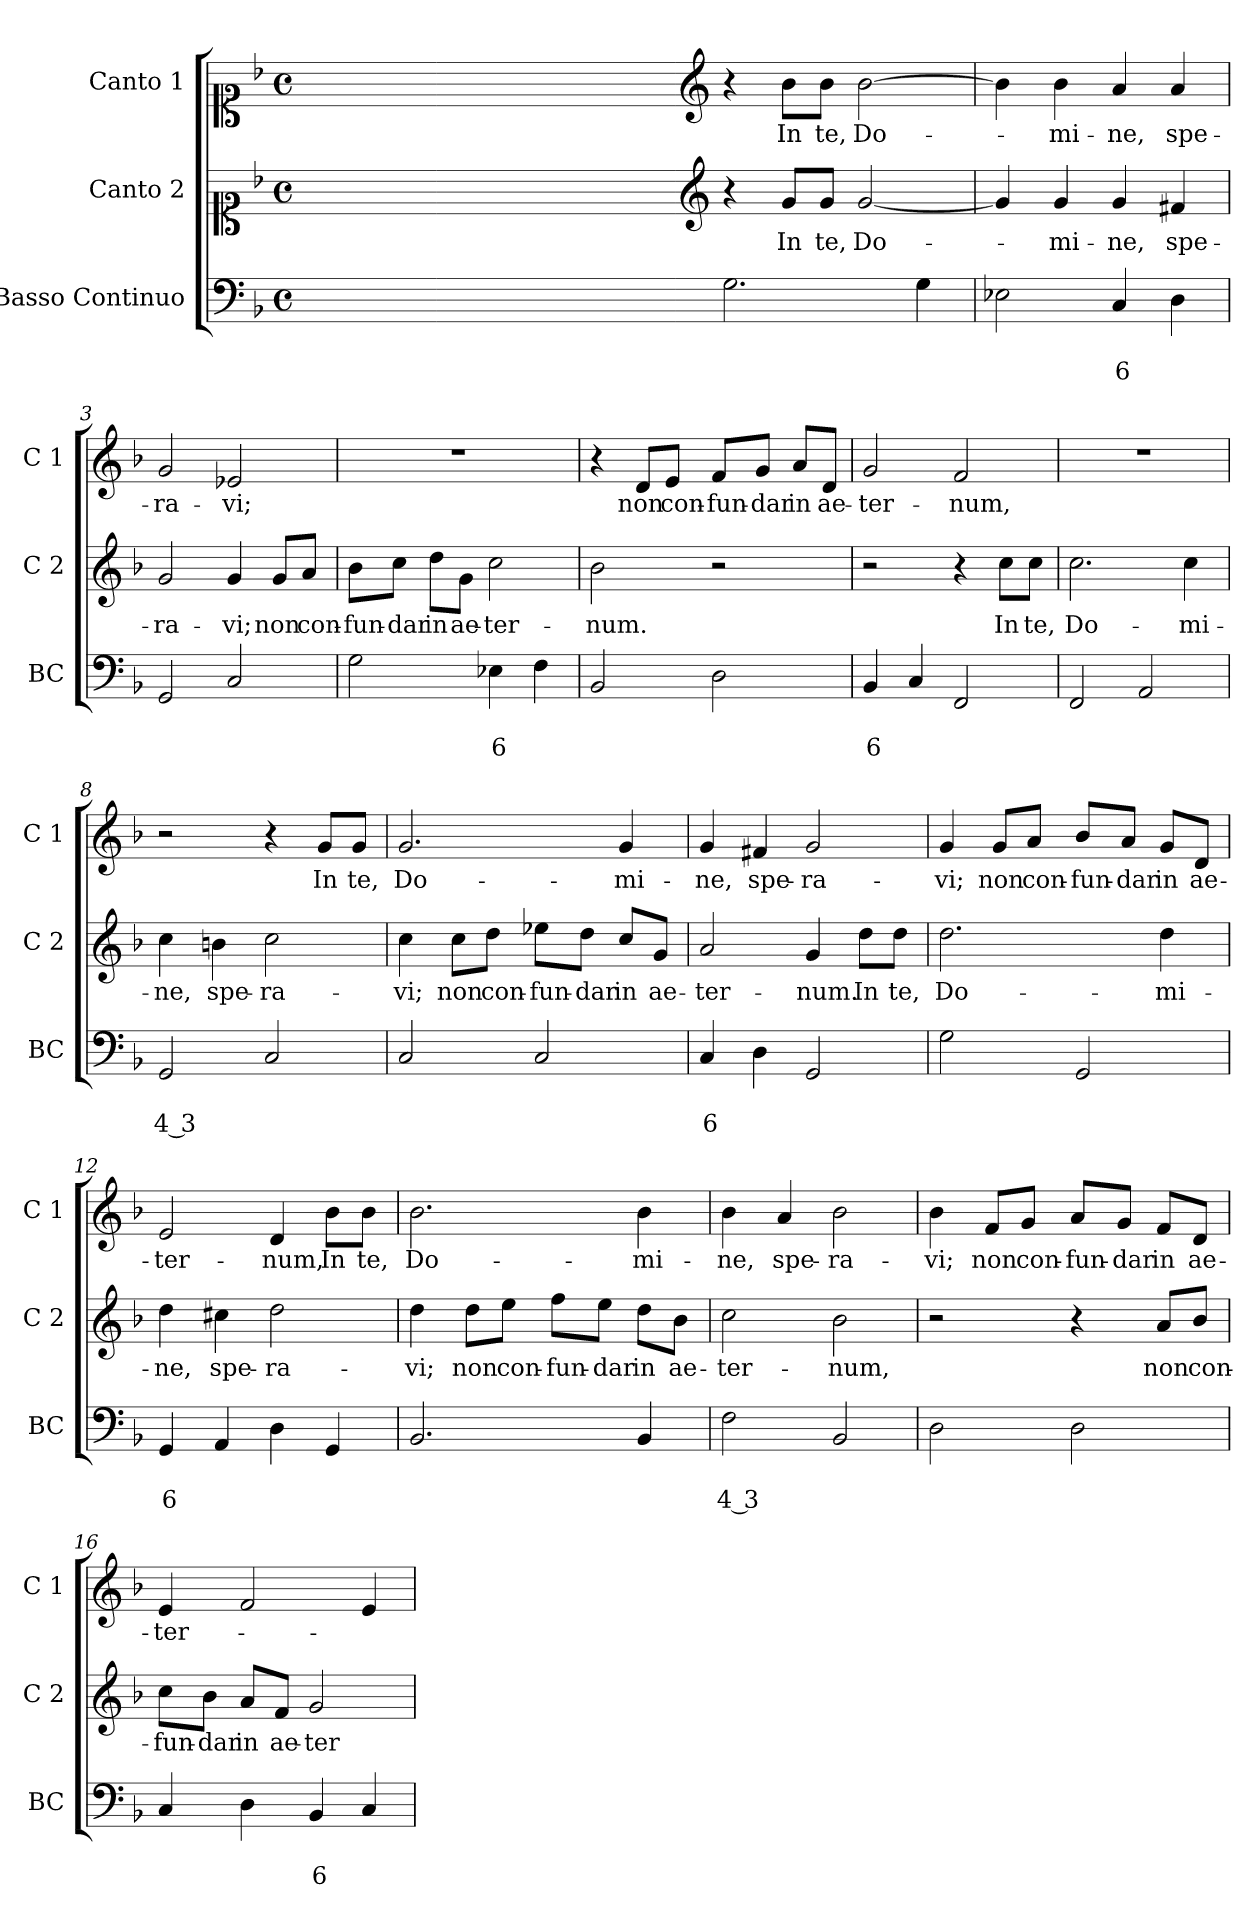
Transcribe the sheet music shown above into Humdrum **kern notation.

**kern	**text	**text	**kern	**text	**kern	**text
*part3	*part3	*part3	*part2	*part2	*part1	*part1
*staff3	*staff3	*staff3	*staff2	*staff2	*staff1	*staff1
*I"Basso Continuo	*	*	*I"Canto 2	*	*I"Canto 1	*
*I'BC	*	*	*I'C 2	*	*I'C 1	*
*clefF4	*	*	*clefC1	*	*clefC1	*
*k[b-]	*	*	*k[b-]	*	*k[b-]	*
*F:	*	*	*F:	*	*F:	*
*M4/4	*	*	*M4/4	*	*M4/4	*
*met(c)	*	*	*met(c)	*	*met(c)	*
=	=	=	=	=	=	=
1ryy	.	.	1ryy	.	1ryy	.
=1X-	=1X-	=1X-	=1X-	=1X-	=1X-	=1X-
4ryy	.	.	4ryy	.	4ryy	.
4ryy	.	.	4ryy	.	4ryy	.
4ryy	.	.	4ryy	.	4ryy	.
4ryy	.	.	4ryy	.	4ryy	.
=1-	=1-	=1-	=1-	=1-	=1-	=1-
*	*	*	*clefG2	*	*clefG2	*
2.G\	.	.	4r	.	4r	.
!	!	!	!	!LO:LY:b	!	!LO:LY:b
.	.	.	8g/L	In	8b-\L	In
!	!	!	!	!LO:LY:b	!	!LO:LY:b
.	.	.	8g/J	te,	8b-\J	te,
!	!	!	!	!LO:LY:b	!	!LO:LY:b
.	.	.	[2g/	Do-	[2b-\	Do-
4G\	.	.	.	.	.	.
=2	=2	=2	=2	=2	=2	=2
2E-X\	.	.	4g/]	.	4b-\]	.
!	!	!	!	!LO:LY:b	!	!LO:LY:b
.	.	.	4g/	-mi-	4b-\	-mi-
!	!	!LO:LY:b	!	!LO:LY:b	!	!LO:LY:b
4C/	.	6	4g/	-ne,	4a/	-ne,
!	!	!	!	!LO:LY:b	!	!LO:LY:b
4D\	.	.	4f#X/	spe-	4a/	spe-
=3	=3	=3	=3	=3	=3	=3
!	!	!	!	!LO:LY:b	!	!LO:LY:b
2GG/	.	.	2g/	-ra-	2g/	-ra-
!	!	!	!	!LO:LY:b	!	!LO:LY:b
2C/	.	.	4g/	-vi;	2e-X/	-vi;
!	!	!	!	!LO:LY:b	!	!
.	.	.	8g/L	non	.	.
!	!	!	!	!LO:LY:b	!	!
.	.	.	8a/J	con-	.	.
=4	=4	=4	=4	=4	=4	=4
!	!	!	!	!LO:LY:b	!	!
2G\	.	.	8b-\L	-fun-	1r	.
!	!	!	!	!LO:LY:b	!	!
.	.	.	8cc\J	-dar	.	.
!	!	!	!	!LO:LY:b	!	!
.	.	.	8dd\L	in	.	.
!	!	!	!	!LO:LY:b	!	!
.	.	.	8g\J	ae-	.	.
!	!	!LO:LY:b	!	!LO:LY:b	!	!
4E-X\	.	6	2cc\	-ter-	.	.
4F\	.	.	.	.	.	.
!!LO:LB:g=z
=5	=5	=5	=5	=5	=5	=5
!	!	!	!	!LO:LY:b	!	!
2BB-/	.	.	2b-\	-num.	4r	.
!	!	!	!	!	!	!LO:LY:b
.	.	.	.	.	8d/L	non
!	!	!	!	!	!	!LO:LY:b
.	.	.	.	.	8e/J	con-
!	!	!	!	!	!	!LO:LY:b
2D\	.	.	2r	.	8f/L	-fun-
!	!	!	!	!	!	!LO:LY:b
.	.	.	.	.	8g/J	-dar
!	!	!	!	!	!	!LO:LY:b
.	.	.	.	.	8a/L	in
!	!	!	!	!	!	!LO:LY:b
.	.	.	.	.	8d/J	ae-
=6	=6	=6	=6	=6	=6	=6
!	!	!LO:LY:b	!	!	!	!LO:LY:b
4BB-/	.	6	2r	.	2g/	-ter-
4C/	.	.	.	.	.	.
!	!	!	!	!	!	!LO:LY:b
2FF/	.	.	4r	.	2f/	-num,
!	!	!	!	!LO:LY:b	!	!
.	.	.	8cc\L	In	.	.
!	!	!	!	!LO:LY:b	!	!
.	.	.	8cc\J	te,	.	.
=7	=7	=7	=7	=7	=7	=7
!	!	!	!	!LO:LY:b	!	!
2FF/	.	.	2.cc\	Do-	1r	.
2AA/	.	.	.	.	.	.
!	!	!	!	!LO:LY:b	!	!
.	.	.	4cc\	-mi-	.	.
=8	=8	=8	=8	=8	=8	=8
!	!	!LO:LY:b	!	!LO:LY:b	!	!
2GG/	.	4 3	4cc\	-ne,	2r	.
!	!	!	!	!LO:LY:b	!	!
.	.	.	4bn\	spe-	.	.
!	!	!	!	!LO:LY:b	!	!
2C/	.	.	2cc\	-ra-	4r	.
!	!	!	!	!	!	!LO:LY:b
.	.	.	.	.	8g/L	In
!	!	!	!	!	!	!LO:LY:b
.	.	.	.	.	8g/J	te,
!!LO:LB:g=z
=9	=9	=9	=9	=9	=9	=9
!	!	!	!	!LO:LY:b	!	!LO:LY:b
2C/	.	.	4cc\	-vi;	2.g/	Do-
!	!	!	!	!LO:LY:b	!	!
.	.	.	8cc\L	non	.	.
!	!	!	!	!LO:LY:b	!	!
.	.	.	8dd\J	con-	.	.
!	!	!	!	!LO:LY:b	!	!
2C/	.	.	8ee-X\L	-fun-	.	.
!	!	!	!	!LO:LY:b	!	!
.	.	.	8dd\J	-dar	.	.
!	!	!	!	!LO:LY:b	!	!LO:LY:b
.	.	.	8cc/L	in	4g/	-mi-
!	!	!	!	!LO:LY:b	!	!
.	.	.	8g/J	ae-	.	.
=10	=10	=10	=10	=10	=10	=10
!	!	!LO:LY:b	!	!LO:LY:b	!	!LO:LY:b
4C/	.	6	2a/	-ter-	4g/	-ne,
!	!	!	!	!	!	!LO:LY:b
4D\	.	.	.	.	4f#X/	spe-
!	!	!	!	!LO:LY:b	!	!LO:LY:b
2GG/	.	.	4g/	-num.	2g/	-ra-
!	!	!	!	!LO:LY:b	!	!
.	.	.	8dd\L	In	.	.
!	!	!	!	!LO:LY:b	!	!
.	.	.	8dd\J	te,	.	.
=11	=11	=11	=11	=11	=11	=11
!	!	!	!	!LO:LY:b	!	!LO:LY:b
2G\	.	.	2.dd\	Do-	4g/	-vi;
!	!	!	!	!	!	!LO:LY:b
.	.	.	.	.	8g/L	non
!	!	!	!	!	!	!LO:LY:b
.	.	.	.	.	8a/J	con-
!	!	!	!	!	!	!LO:LY:b
2GG/	.	.	.	.	8b-/L	-fun-
!	!	!	!	!	!	!LO:LY:b
.	.	.	.	.	8a/J	-dar
!	!	!	!	!LO:LY:b	!	!LO:LY:b
.	.	.	4dd\	-mi-	8g/L	in
!	!	!	!	!	!	!LO:LY:b
.	.	.	.	.	8d/J	ae-
=12	=12	=12	=12	=12	=12	=12
!	!	!LO:LY:b	!	!LO:LY:b	!	!LO:LY:b
4GG/	.	6	4dd\	-ne,	2e/	-ter-
!	!	!	!	!LO:LY:b	!	!
4AA/	.	.	4cc#X\	spe-	.	.
!	!	!	!	!LO:LY:b	!	!LO:LY:b
4D\	.	.	2dd\	-ra-	4d/	-num,
!	!	!	!	!	!	!LO:LY:b
4GG/	.	.	.	.	8b-\L	In
!	!	!	!	!	!	!LO:LY:b
.	.	.	.	.	8b-\J	te,
!!LO:PB:g=z
=13	=13	=13	=13	=13	=13	=13
!	!	!	!	!LO:LY:b	!	!LO:LY:b
2.BB-/	.	.	4dd\	-vi;	2.b-\	Do-
!	!	!	!	!LO:LY:b	!	!
.	.	.	8dd\L	non	.	.
!	!	!	!	!LO:LY:b	!	!
.	.	.	8ee\J	con-	.	.
!	!	!	!	!LO:LY:b	!	!
.	.	.	8ff\L	-fun-	.	.
!	!	!	!	!LO:LY:b	!	!
.	.	.	8ee\J	-dar	.	.
!	!	!	!	!LO:LY:b	!	!LO:LY:b
4BB-/	.	.	8dd\L	in	4b-\	-mi-
!	!	!	!	!LO:LY:b	!	!
.	.	.	8b-\J	ae-	.	.
=14	=14	=14	=14	=14	=14	=14
!	!	!LO:LY:b	!	!LO:LY:b	!	!LO:LY:b
2F\	.	4 3	2cc\	-ter-	4b-\	-ne,
!	!	!	!	!	!	!LO:LY:b
.	.	.	.	.	4a/	spe-
!	!	!	!	!LO:LY:b	!	!LO:LY:b
2BB-/	.	.	2b-\	-num,	2b-\	-ra-
=15	=15	=15	=15	=15	=15	=15
!	!	!	!	!	!	!LO:LY:b
2D\	.	.	2r	.	4b-\	-vi;
!	!	!	!	!	!	!LO:LY:b
.	.	.	.	.	8f/L	non
!	!	!	!	!	!	!LO:LY:b
.	.	.	.	.	8g/J	con-
!	!	!	!	!	!	!LO:LY:b
2D\	.	.	4r	.	8a/L	-fun-
!	!	!	!	!	!	!LO:LY:b
.	.	.	.	.	8g/J	-dar
!	!	!	!	!LO:LY:b	!	!LO:LY:b
.	.	.	8a/L	non	8f/L	in
!	!	!	!	!LO:LY:b	!	!LO:LY:b
.	.	.	8b-/J	con-	8d/J	ae-
=16	=16	=16	=16	=16	=16	=16
!	!	!	!	!LO:LY:b	!	!LO:LY:b
4C/	.	.	8cc\L	-fun-	4e/	-ter-
!	!	!	!	!LO:LY:b	!	!
.	.	.	8b-\J	-dar	.	.
!	!	!	!	!LO:LY:b	!	!
4D\	.	.	8a/L	in	2f/	.
!	!	!	!	!LO:LY:b	!	!
.	.	.	8f/J	ae-	.	.
!	!	!LO:LY:b	!	!LO:LY:b	!	!
4BB-/	.	6	2g/	-ter-	.	.
4C/	.	.	.	.	4e/	.
=	=	=	=	=	=	=
*-	*-	*-	*-	*-	*-	*-
